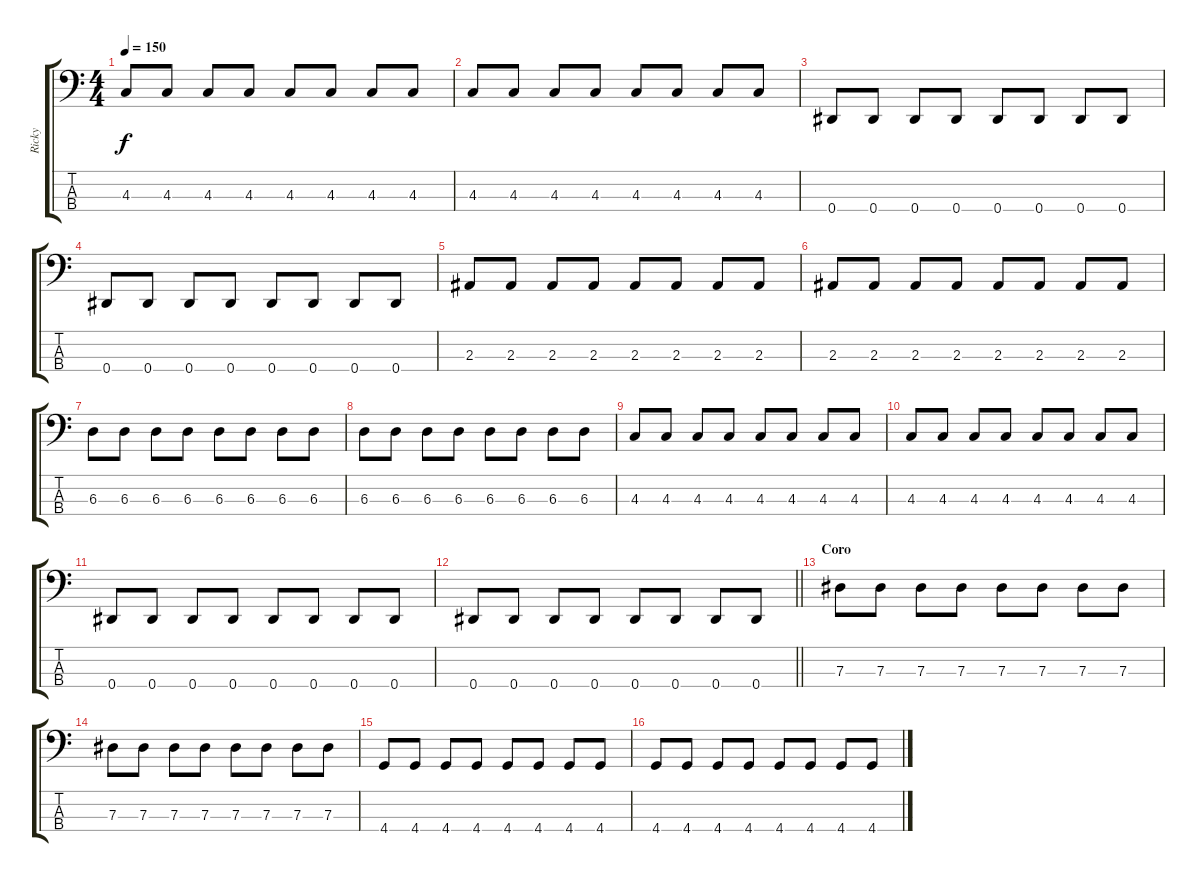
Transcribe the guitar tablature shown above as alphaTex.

\track ("Ricky" "Ricky") {instrument electricbasspick}
\staff {score tabs}
\tuning (Gb2 Db2 Ab1 Eb1) {hide}
\ts (4 4)
\tempo 150
\clef f4
\ks c
4.3.8{dy f} 4.3.8 4.3.8 4.3.8 4.3.8 4.3.8 4.3.8 4.3.8 |
4.3.8 4.3.8 4.3.8 4.3.8 4.3.8 4.3.8 4.3.8 4.3.8 |
0.4.8 0.4.8 0.4.8 0.4.8 0.4.8 0.4.8 0.4.8 0.4.8 |
0.4.8 0.4.8 0.4.8 0.4.8 0.4.8 0.4.8 0.4.8 0.4.8 |
2.3.8 2.3.8 2.3.8 2.3.8 2.3.8 2.3.8 2.3.8 2.3.8 |
2.3.8 2.3.8 2.3.8 2.3.8 2.3.8 2.3.8 2.3.8 2.3.8 |
6.3.8 6.3.8 6.3.8 6.3.8 6.3.8 6.3.8 6.3.8 6.3.8 |
6.3.8 6.3.8 6.3.8 6.3.8 6.3.8 6.3.8 6.3.8 6.3.8 |
4.3.8 4.3.8 4.3.8 4.3.8 4.3.8 4.3.8 4.3.8 4.3.8 |
4.3.8 4.3.8 4.3.8 4.3.8 4.3.8 4.3.8 4.3.8 4.3.8 |
0.4.8 0.4.8 0.4.8 0.4.8 0.4.8 0.4.8 0.4.8 0.4.8 |
\barLineRight lightlight
0.4.8 0.4.8 0.4.8 0.4.8 0.4.8 0.4.8 0.4.8 0.4.8 |
\section ("" "Coro")
7.3.8 7.3.8 7.3.8 7.3.8 7.3.8 7.3.8 7.3.8 7.3.8 |
7.3.8 7.3.8 7.3.8 7.3.8 7.3.8 7.3.8 7.3.8 7.3.8 |
4.4.8 4.4.8 4.4.8 4.4.8 4.4.8 4.4.8 4.4.8 4.4.8 |
4.4.8 4.4.8 4.4.8 4.4.8 4.4.8 4.4.8 4.4.8 4.4.8
